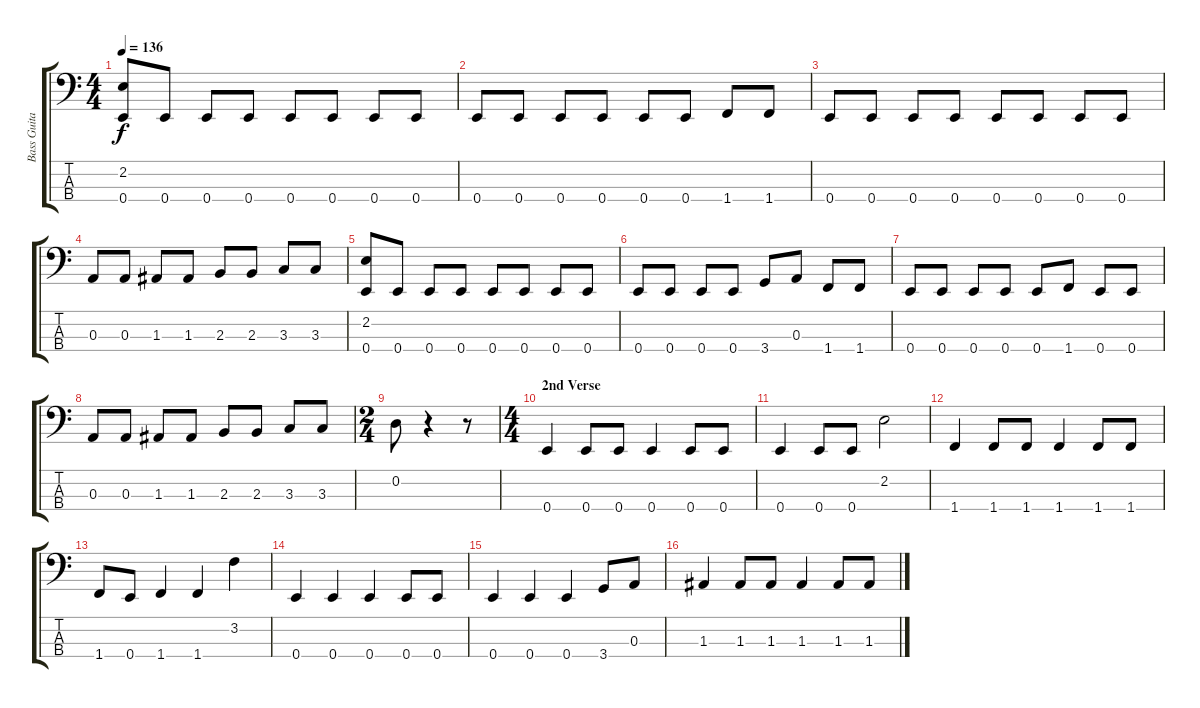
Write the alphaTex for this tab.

\track ("Bass Guitar" "Bass Guita") {instrument electricbasspick}
\staff {score tabs}
\tuning (G2 D2 A1 E1) {hide}
\ts (4 4)
\tempo 136
\clef f4
\ks c
(2.2 0.4).8{dy f} 0.4.8 0.4.8 0.4.8 0.4.8 0.4.8 0.4.8 0.4.8 |
0.4.8 0.4.8 0.4.8 0.4.8 0.4.8 0.4.8 1.4.8 1.4.8 |
0.4.8 0.4.8 0.4.8 0.4.8 0.4.8 0.4.8 0.4.8 0.4.8 |
0.3.8 0.3.8 1.3.8 1.3.8 2.3.8 2.3.8 3.3.8 3.3.8 |
(2.2 0.4).8 0.4.8 0.4.8 0.4.8 0.4.8 0.4.8 0.4.8 0.4.8 |
0.4.8 0.4.8 0.4.8 0.4.8 3.4.8 0.3.8 1.4.8 1.4.8 |
0.4.8 0.4.8 0.4.8 0.4.8 0.4.8 1.4.8 0.4.8 0.4.8 |
0.3.8 0.3.8 1.3.8 1.3.8 2.3.8 2.3.8 3.3.8 3.3.8 |
\ts (2 4)
0.2.8 r.4 r.8 |
\ts (4 4)
\section ("" "2nd Verse")
0.4.4 0.4.8 0.4.8 0.4.4 0.4.8 0.4.8 |
0.4.4 0.4.8 0.4.8 2.2.2 |
1.4.4 1.4.8 1.4.8 1.4.4 1.4.8 1.4.8 |
1.4.8 0.4.8 1.4.4 1.4.4 3.2.4 |
0.4.4 0.4.4 0.4.4 0.4.8 0.4.8 |
0.4.4 0.4.4 0.4.4 3.4.8 0.3.8 |
1.3.4 1.3.8 1.3.8 1.3.4 1.3.8 1.3.8
